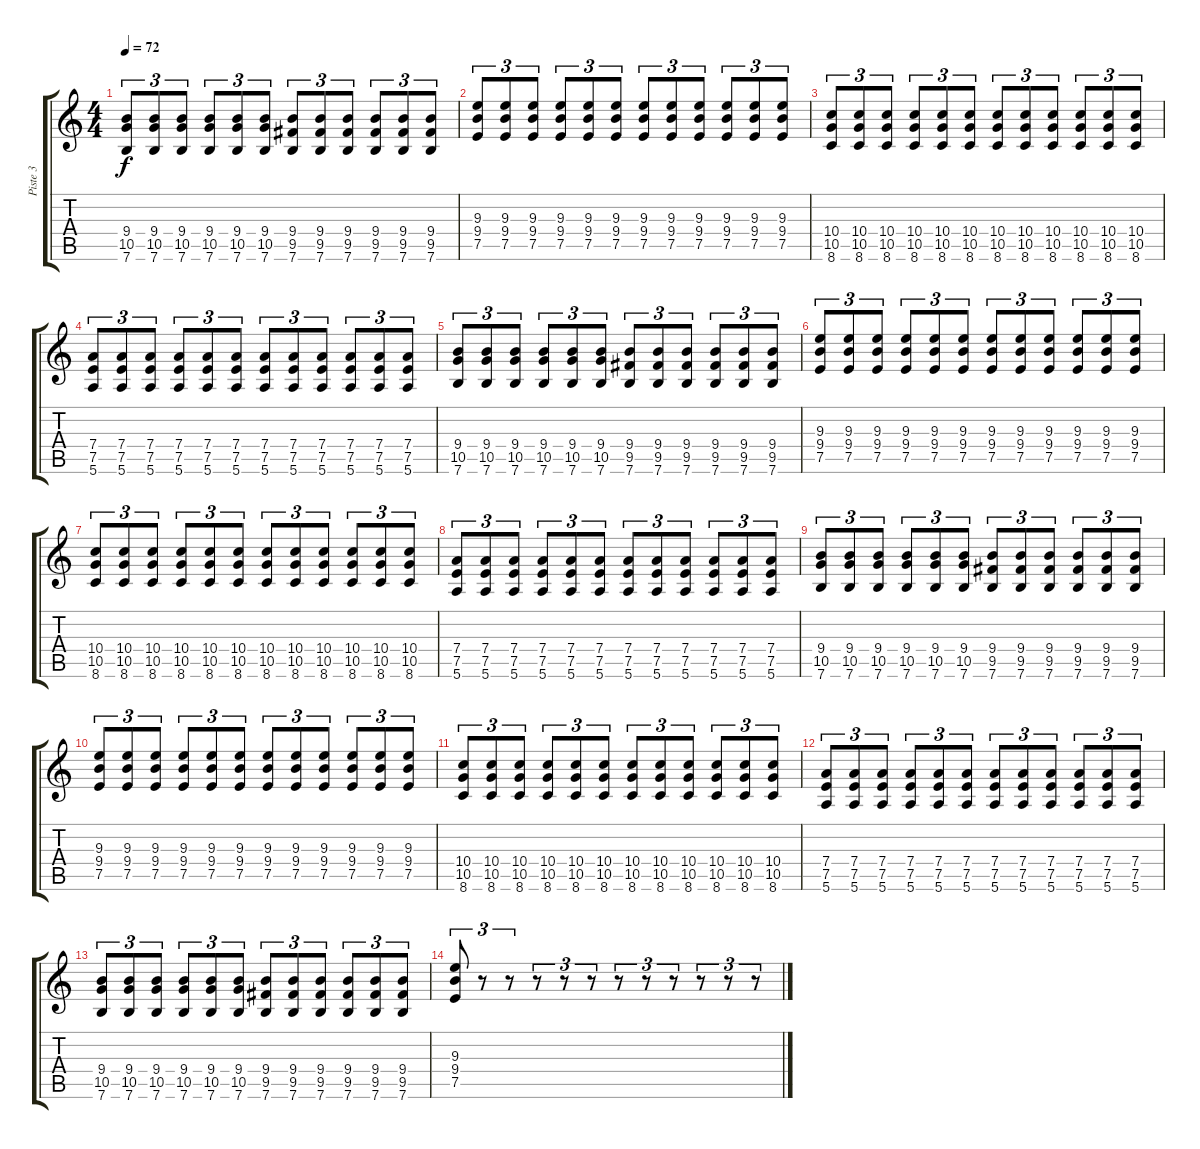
\track ("Piste 3" "Piste 3") {instrument distortionguitar}
\staff {score tabs}
\tuning (E4 B3 G3 D3 A2 E2) {hide}
\ts (4 4)
\tempo 72
\clef g2
\ks c
(9.4 10.5 7.6).8{tu (3 2) dy f} (9.4 10.5 7.6).8{tu (3 2)} (9.4 10.5 7.6).8{tu (3 2)} (9.4 10.5 7.6).8{tu (3 2)} (9.4 10.5 7.6).8{tu (3 2)} (9.4 10.5 7.6).8{tu (3 2)} (9.4 9.5 7.6).8{tu (3 2)} (9.4 9.5 7.6).8{tu (3 2)} (9.4 9.5 7.6).8{tu (3 2)} (9.4 9.5 7.6).8{tu (3 2)} (9.4 9.5 7.6).8{tu (3 2)} (9.4 9.5 7.6).8{tu (3 2)} |
(9.3 9.4 7.5).8{tu (3 2)} (9.3 9.4 7.5).8{tu (3 2)} (9.3 9.4 7.5).8{tu (3 2)} (9.3 9.4 7.5).8{tu (3 2)} (9.3 9.4 7.5).8{tu (3 2)} (9.3 9.4 7.5).8{tu (3 2)} (9.3 9.4 7.5).8{tu (3 2)} (9.3 9.4 7.5).8{tu (3 2)} (9.3 9.4 7.5).8{tu (3 2)} (9.3 9.4 7.5).8{tu (3 2)} (9.3 9.4 7.5).8{tu (3 2)} (9.3 9.4 7.5).8{tu (3 2)} |
(10.4 10.5 8.6).8{tu (3 2)} (10.4 10.5 8.6).8{tu (3 2)} (10.4 10.5 8.6).8{tu (3 2)} (10.4 10.5 8.6).8{tu (3 2)} (10.4 10.5 8.6).8{tu (3 2)} (10.4 10.5 8.6).8{tu (3 2)} (10.4 10.5 8.6).8{tu (3 2)} (10.4 10.5 8.6).8{tu (3 2)} (10.4 10.5 8.6).8{tu (3 2)} (10.4 10.5 8.6).8{tu (3 2)} (10.4 10.5 8.6).8{tu (3 2)} (10.4 10.5 8.6).8{tu (3 2)} |
(7.4 7.5 5.6).8{tu (3 2)} (7.4 7.5 5.6).8{tu (3 2)} (7.4 7.5 5.6).8{tu (3 2)} (7.4 7.5 5.6).8{tu (3 2)} (7.4 7.5 5.6).8{tu (3 2)} (7.4 7.5 5.6).8{tu (3 2)} (7.4 7.5 5.6).8{tu (3 2)} (7.4 7.5 5.6).8{tu (3 2)} (7.4 7.5 5.6).8{tu (3 2)} (7.4 7.5 5.6).8{tu (3 2)} (7.4 7.5 5.6).8{tu (3 2)} (7.4 7.5 5.6).8{tu (3 2)} |
(9.4 10.5 7.6).8{tu (3 2)} (9.4 10.5 7.6).8{tu (3 2)} (9.4 10.5 7.6).8{tu (3 2)} (9.4 10.5 7.6).8{tu (3 2)} (9.4 10.5 7.6).8{tu (3 2)} (9.4 10.5 7.6).8{tu (3 2)} (9.4 9.5 7.6).8{tu (3 2)} (9.4 9.5 7.6).8{tu (3 2)} (9.4 9.5 7.6).8{tu (3 2)} (9.4 9.5 7.6).8{tu (3 2)} (9.4 9.5 7.6).8{tu (3 2)} (9.4 9.5 7.6).8{tu (3 2)} |
(9.3 9.4 7.5).8{tu (3 2)} (9.3 9.4 7.5).8{tu (3 2)} (9.3 9.4 7.5).8{tu (3 2)} (9.3 9.4 7.5).8{tu (3 2)} (9.3 9.4 7.5).8{tu (3 2)} (9.3 9.4 7.5).8{tu (3 2)} (9.3 9.4 7.5).8{tu (3 2)} (9.3 9.4 7.5).8{tu (3 2)} (9.3 9.4 7.5).8{tu (3 2)} (9.3 9.4 7.5).8{tu (3 2)} (9.3 9.4 7.5).8{tu (3 2)} (9.3 9.4 7.5).8{tu (3 2)} |
(10.4 10.5 8.6).8{tu (3 2)} (10.4 10.5 8.6).8{tu (3 2)} (10.4 10.5 8.6).8{tu (3 2)} (10.4 10.5 8.6).8{tu (3 2)} (10.4 10.5 8.6).8{tu (3 2)} (10.4 10.5 8.6).8{tu (3 2)} (10.4 10.5 8.6).8{tu (3 2)} (10.4 10.5 8.6).8{tu (3 2)} (10.4 10.5 8.6).8{tu (3 2)} (10.4 10.5 8.6).8{tu (3 2)} (10.4 10.5 8.6).8{tu (3 2)} (10.4 10.5 8.6).8{tu (3 2)} |
(7.4 7.5 5.6).8{tu (3 2)} (7.4 7.5 5.6).8{tu (3 2)} (7.4 7.5 5.6).8{tu (3 2)} (7.4 7.5 5.6).8{tu (3 2)} (7.4 7.5 5.6).8{tu (3 2)} (7.4 7.5 5.6).8{tu (3 2)} (7.4 7.5 5.6).8{tu (3 2)} (7.4 7.5 5.6).8{tu (3 2)} (7.4 7.5 5.6).8{tu (3 2)} (7.4 7.5 5.6).8{tu (3 2)} (7.4 7.5 5.6).8{tu (3 2)} (7.4 7.5 5.6).8{tu (3 2)} |
(9.4 10.5 7.6).8{tu (3 2)} (9.4 10.5 7.6).8{tu (3 2)} (9.4 10.5 7.6).8{tu (3 2)} (9.4 10.5 7.6).8{tu (3 2)} (9.4 10.5 7.6).8{tu (3 2)} (9.4 10.5 7.6).8{tu (3 2)} (9.4 9.5 7.6).8{tu (3 2)} (9.4 9.5 7.6).8{tu (3 2)} (9.4 9.5 7.6).8{tu (3 2)} (9.4 9.5 7.6).8{tu (3 2)} (9.4 9.5 7.6).8{tu (3 2)} (9.4 9.5 7.6).8{tu (3 2)} |
(9.3 9.4 7.5).8{tu (3 2)} (9.3 9.4 7.5).8{tu (3 2)} (9.3 9.4 7.5).8{tu (3 2)} (9.3 9.4 7.5).8{tu (3 2)} (9.3 9.4 7.5).8{tu (3 2)} (9.3 9.4 7.5).8{tu (3 2)} (9.3 9.4 7.5).8{tu (3 2)} (9.3 9.4 7.5).8{tu (3 2)} (9.3 9.4 7.5).8{tu (3 2)} (9.3 9.4 7.5).8{tu (3 2)} (9.3 9.4 7.5).8{tu (3 2)} (9.3 9.4 7.5).8{tu (3 2)} |
(10.4 10.5 8.6).8{tu (3 2)} (10.4 10.5 8.6).8{tu (3 2)} (10.4 10.5 8.6).8{tu (3 2)} (10.4 10.5 8.6).8{tu (3 2)} (10.4 10.5 8.6).8{tu (3 2)} (10.4 10.5 8.6).8{tu (3 2)} (10.4 10.5 8.6).8{tu (3 2)} (10.4 10.5 8.6).8{tu (3 2)} (10.4 10.5 8.6).8{tu (3 2)} (10.4 10.5 8.6).8{tu (3 2)} (10.4 10.5 8.6).8{tu (3 2)} (10.4 10.5 8.6).8{tu (3 2)} |
(7.4 7.5 5.6).8{tu (3 2)} (7.4 7.5 5.6).8{tu (3 2)} (7.4 7.5 5.6).8{tu (3 2)} (7.4 7.5 5.6).8{tu (3 2)} (7.4 7.5 5.6).8{tu (3 2)} (7.4 7.5 5.6).8{tu (3 2)} (7.4 7.5 5.6).8{tu (3 2)} (7.4 7.5 5.6).8{tu (3 2)} (7.4 7.5 5.6).8{tu (3 2)} (7.4 7.5 5.6).8{tu (3 2)} (7.4 7.5 5.6).8{tu (3 2)} (7.4 7.5 5.6).8{tu (3 2)} |
(9.4 10.5 7.6).8{tu (3 2)} (9.4 10.5 7.6).8{tu (3 2)} (9.4 10.5 7.6).8{tu (3 2)} (9.4 10.5 7.6).8{tu (3 2)} (9.4 10.5 7.6).8{tu (3 2)} (9.4 10.5 7.6).8{tu (3 2)} (9.4 9.5 7.6).8{tu (3 2)} (9.4 9.5 7.6).8{tu (3 2)} (9.4 9.5 7.6).8{tu (3 2)} (9.4 9.5 7.6).8{tu (3 2)} (9.4 9.5 7.6).8{tu (3 2)} (9.4 9.5 7.6).8{tu (3 2)} |
(9.3 9.4 7.5).8{tu (3 2)} r.8{tu (3 2)} r.8{tu (3 2)} r.8{tu (3 2)} r.8{tu (3 2)} r.8{tu (3 2)} r.8{tu (3 2)} r.8{tu (3 2)} r.8{tu (3 2)} r.8{tu (3 2)} r.8{tu (3 2)} r.8{tu (3 2)}
